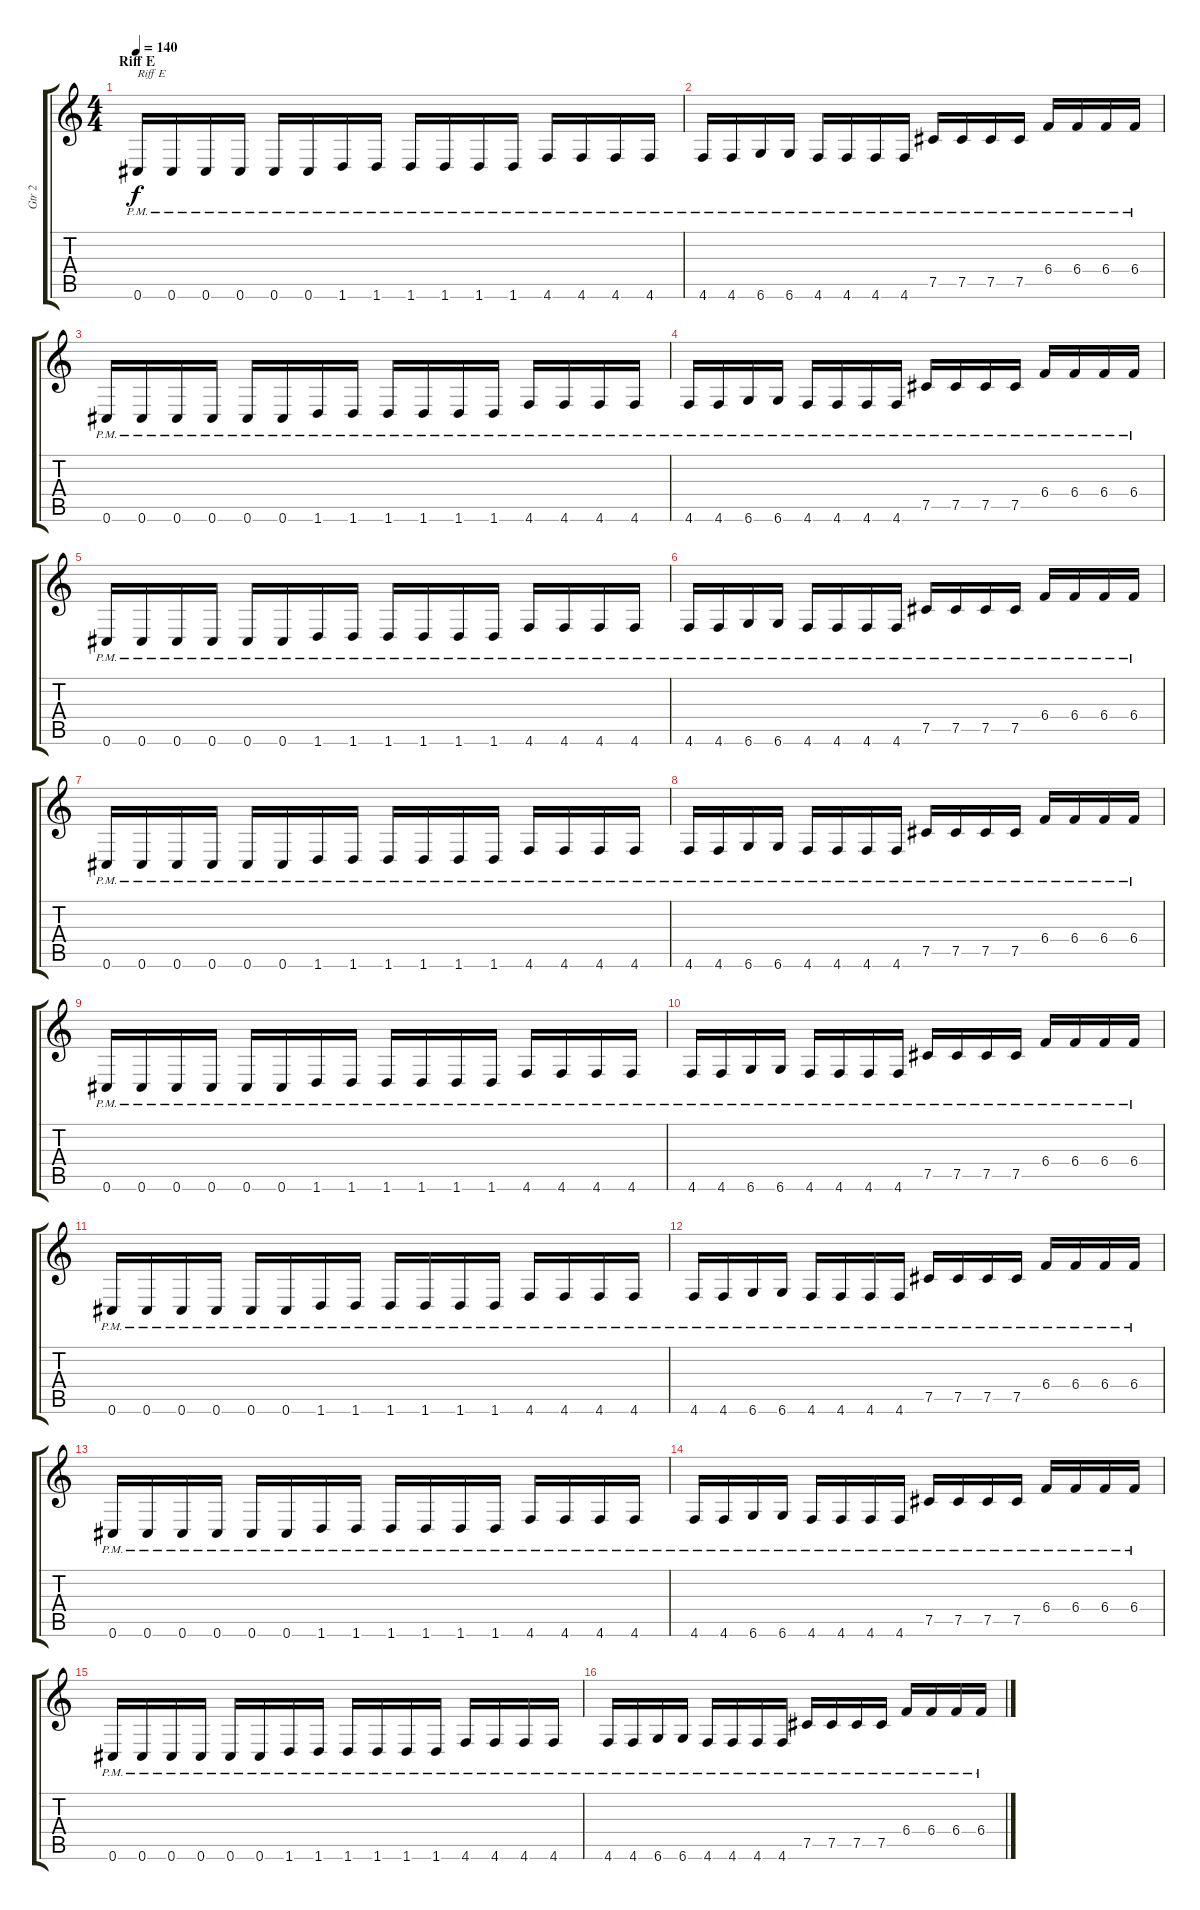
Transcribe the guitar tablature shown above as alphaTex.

\track ("Gtr 2" "Gtr 2") {instrument overdrivenguitar}
\staff {score tabs}
\tuning (Db4 Ab3 E3 B2 Gb2 Db2) {hide}
\ts (4 4)
\section ("" "Riff E")
\tempo 140
\clef g2
\ks c
0.6{pm}.16{txt "Riff E" dy f} 0.6{pm}.16 0.6{pm}.16 0.6{pm}.16 0.6{pm}.16 0.6{pm}.16 1.6{pm}.16 1.6{pm}.16 1.6{pm}.16 1.6{pm}.16 1.6{pm}.16 1.6{pm}.16 4.6{pm}.16 4.6{pm}.16 4.6{pm}.16 4.6{pm}.16 |
4.6{pm}.16 4.6{pm}.16 6.6{pm}.16 6.6{pm}.16 4.6{pm}.16 4.6{pm}.16 4.6{pm}.16 4.6{pm}.16 7.5{pm}.16 7.5{pm}.16 7.5{pm}.16 7.5{pm}.16 6.4{pm}.16 6.4{pm}.16 6.4{pm}.16 6.4{pm}.16 |
0.6{pm}.16 0.6{pm}.16 0.6{pm}.16 0.6{pm}.16 0.6{pm}.16 0.6{pm}.16 1.6{pm}.16 1.6{pm}.16 1.6{pm}.16 1.6{pm}.16 1.6{pm}.16 1.6{pm}.16 4.6{pm}.16 4.6{pm}.16 4.6{pm}.16 4.6{pm}.16 |
4.6{pm}.16 4.6{pm}.16 6.6{pm}.16 6.6{pm}.16 4.6{pm}.16 4.6{pm}.16 4.6{pm}.16 4.6{pm}.16 7.5{pm}.16 7.5{pm}.16 7.5{pm}.16 7.5{pm}.16 6.4{pm}.16 6.4{pm}.16 6.4{pm}.16 6.4{pm}.16 |
0.6{pm}.16 0.6{pm}.16 0.6{pm}.16 0.6{pm}.16 0.6{pm}.16 0.6{pm}.16 1.6{pm}.16 1.6{pm}.16 1.6{pm}.16 1.6{pm}.16 1.6{pm}.16 1.6{pm}.16 4.6{pm}.16 4.6{pm}.16 4.6{pm}.16 4.6{pm}.16 |
4.6{pm}.16 4.6{pm}.16 6.6{pm}.16 6.6{pm}.16 4.6{pm}.16 4.6{pm}.16 4.6{pm}.16 4.6{pm}.16 7.5{pm}.16 7.5{pm}.16 7.5{pm}.16 7.5{pm}.16 6.4{pm}.16 6.4{pm}.16 6.4{pm}.16 6.4{pm}.16 |
0.6{pm}.16 0.6{pm}.16 0.6{pm}.16 0.6{pm}.16 0.6{pm}.16 0.6{pm}.16 1.6{pm}.16 1.6{pm}.16 1.6{pm}.16 1.6{pm}.16 1.6{pm}.16 1.6{pm}.16 4.6{pm}.16 4.6{pm}.16 4.6{pm}.16 4.6{pm}.16 |
4.6{pm}.16 4.6{pm}.16 6.6{pm}.16 6.6{pm}.16 4.6{pm}.16 4.6{pm}.16 4.6{pm}.16 4.6{pm}.16 7.5{pm}.16 7.5{pm}.16 7.5{pm}.16 7.5{pm}.16 6.4{pm}.16 6.4{pm}.16 6.4{pm}.16 6.4{pm}.16 |
0.6{pm}.16 0.6{pm}.16 0.6{pm}.16 0.6{pm}.16 0.6{pm}.16 0.6{pm}.16 1.6{pm}.16 1.6{pm}.16 1.6{pm}.16 1.6{pm}.16 1.6{pm}.16 1.6{pm}.16 4.6{pm}.16 4.6{pm}.16 4.6{pm}.16 4.6{pm}.16 |
4.6{pm}.16 4.6{pm}.16 6.6{pm}.16 6.6{pm}.16 4.6{pm}.16 4.6{pm}.16 4.6{pm}.16 4.6{pm}.16 7.5{pm}.16 7.5{pm}.16 7.5{pm}.16 7.5{pm}.16 6.4{pm}.16 6.4{pm}.16 6.4{pm}.16 6.4{pm}.16 |
0.6{pm}.16 0.6{pm}.16 0.6{pm}.16 0.6{pm}.16 0.6{pm}.16 0.6{pm}.16 1.6{pm}.16 1.6{pm}.16 1.6{pm}.16 1.6{pm}.16 1.6{pm}.16 1.6{pm}.16 4.6{pm}.16 4.6{pm}.16 4.6{pm}.16 4.6{pm}.16 |
4.6{pm}.16 4.6{pm}.16 6.6{pm}.16 6.6{pm}.16 4.6{pm}.16 4.6{pm}.16 4.6{pm}.16 4.6{pm}.16 7.5{pm}.16 7.5{pm}.16 7.5{pm}.16 7.5{pm}.16 6.4{pm}.16 6.4{pm}.16 6.4{pm}.16 6.4{pm}.16 |
0.6{pm}.16 0.6{pm}.16 0.6{pm}.16 0.6{pm}.16 0.6{pm}.16 0.6{pm}.16 1.6{pm}.16 1.6{pm}.16 1.6{pm}.16 1.6{pm}.16 1.6{pm}.16 1.6{pm}.16 4.6{pm}.16 4.6{pm}.16 4.6{pm}.16 4.6{pm}.16 |
4.6{pm}.16 4.6{pm}.16 6.6{pm}.16 6.6{pm}.16 4.6{pm}.16 4.6{pm}.16 4.6{pm}.16 4.6{pm}.16 7.5{pm}.16 7.5{pm}.16 7.5{pm}.16 7.5{pm}.16 6.4{pm}.16 6.4{pm}.16 6.4{pm}.16 6.4{pm}.16 |
0.6{pm}.16 0.6{pm}.16 0.6{pm}.16 0.6{pm}.16 0.6{pm}.16 0.6{pm}.16 1.6{pm}.16 1.6{pm}.16 1.6{pm}.16 1.6{pm}.16 1.6{pm}.16 1.6{pm}.16 4.6{pm}.16 4.6{pm}.16 4.6{pm}.16 4.6{pm}.16 |
4.6{pm}.16 4.6{pm}.16 6.6{pm}.16 6.6{pm}.16 4.6{pm}.16 4.6{pm}.16 4.6{pm}.16 4.6{pm}.16 7.5{pm}.16 7.5{pm}.16 7.5{pm}.16 7.5{pm}.16 6.4{pm}.16 6.4{pm}.16 6.4{pm}.16 6.4{pm}.16
